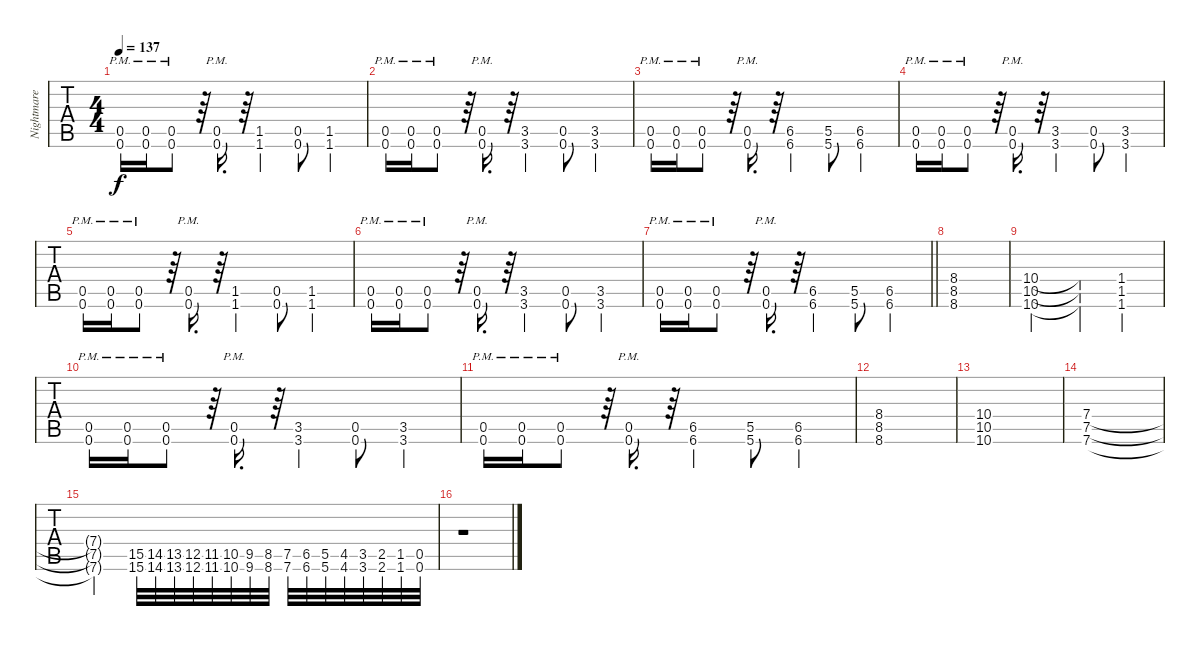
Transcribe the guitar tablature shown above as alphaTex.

\track ("Nightmare Industries Guitar" "Nightmare ") {instrument distortionguitar}
\staff {tabs}
\tuning (D4 A3 F3 C3 G2 C2) {hide}
\ts (4 4)
\tempo 137
\clef g2
\ks c
(0.5{pm} 0.6{pm}).16{dy f} (0.5{pm} 0.6{pm}).16 (0.5{pm} 0.6{pm}).8 r.64 (0.5{pm} 0.6{pm}).16{d} r.64 (1.5 1.6).4 (0.5 0.6).8 (1.5 1.6).4 |
(0.5{pm} 0.6{pm}).16 (0.5{pm} 0.6{pm}).16 (0.5{pm} 0.6{pm}).8 r.64 (0.5{pm} 0.6{pm}).16{d} r.64 (3.5 3.6).4 (0.5 0.6).8 (3.5 3.6).4 |
(0.5{pm} 0.6{pm}).16 (0.5{pm} 0.6{pm}).16 (0.5{pm} 0.6{pm}).8 r.64 (0.5{pm} 0.6{pm}).16{d} r.64 (6.5 6.6).4 (5.5 5.6).8 (6.5 6.6).4 |
(0.5{pm} 0.6{pm}).16 (0.5{pm} 0.6{pm}).16 (0.5{pm} 0.6{pm}).8 r.64 (0.5{pm} 0.6{pm}).16{d} r.64 (3.5 3.6).4 (0.5 0.6).8 (3.5 3.6).4 |
(0.5{pm} 0.6{pm}).16 (0.5{pm} 0.6{pm}).16 (0.5{pm} 0.6{pm}).8 r.64 (0.5{pm} 0.6{pm}).16{d} r.64 (1.5 1.6).4 (0.5 0.6).8 (1.5 1.6).4 |
(0.5{pm} 0.6{pm}).16 (0.5{pm} 0.6{pm}).16 (0.5{pm} 0.6{pm}).8 r.64 (0.5{pm} 0.6{pm}).16{d} r.64 (3.5 3.6).4 (0.5 0.6).8 (3.5 3.6).4 |
\barLineRight lightlight
(0.5{pm} 0.6{pm}).16 (0.5{pm} 0.6{pm}).16 (0.5{pm} 0.6{pm}).8 r.64 (0.5{pm} 0.6{pm}).16{d} r.64 (6.5 6.6).4 (5.5 5.6).8 (6.5 6.6).4 |
(8.4 8.5 8.6).1 |
(10.4 10.5 10.6).2 (10.4{t} 10.5{t} 10.6{t}).4 (1.4 1.5 1.6).4 |
(0.5{pm} 0.6{pm}).16 (0.5{pm} 0.6{pm}).16 (0.5{pm} 0.6{pm}).8 r.64 (0.5{pm} 0.6{pm}).16{d} r.64 (3.5 3.6).4 (0.5 0.6).8 (3.5 3.6).4 |
(0.5{pm} 0.6{pm}).16 (0.5{pm} 0.6{pm}).16 (0.5{pm} 0.6{pm}).8 r.64 (0.5{pm} 0.6{pm}).16{d} r.64 (6.5 6.6).4 (5.5 5.6).8 (6.5 6.6).4 |
(8.4 8.5 8.6).1 |
(10.4 10.5 10.6).1 |
(7.4 7.5 7.6).1 |
(7.4{t} 7.5{t} 7.6{t}).2 (15.5 15.6).32 (14.5 14.6).32 (13.5 13.6).32 (12.5 12.6).32 (11.5 11.6).32 (10.5 10.6).32 (9.5 9.6).32 (8.5 8.6).32 (7.5 7.6).32 (6.5 6.6).32 (5.5 5.6).32 (4.5 4.6).32 (3.5 3.6).32 (2.5 2.6).32 (1.5 1.6).32 (0.5 0.6).32 |
r.1
